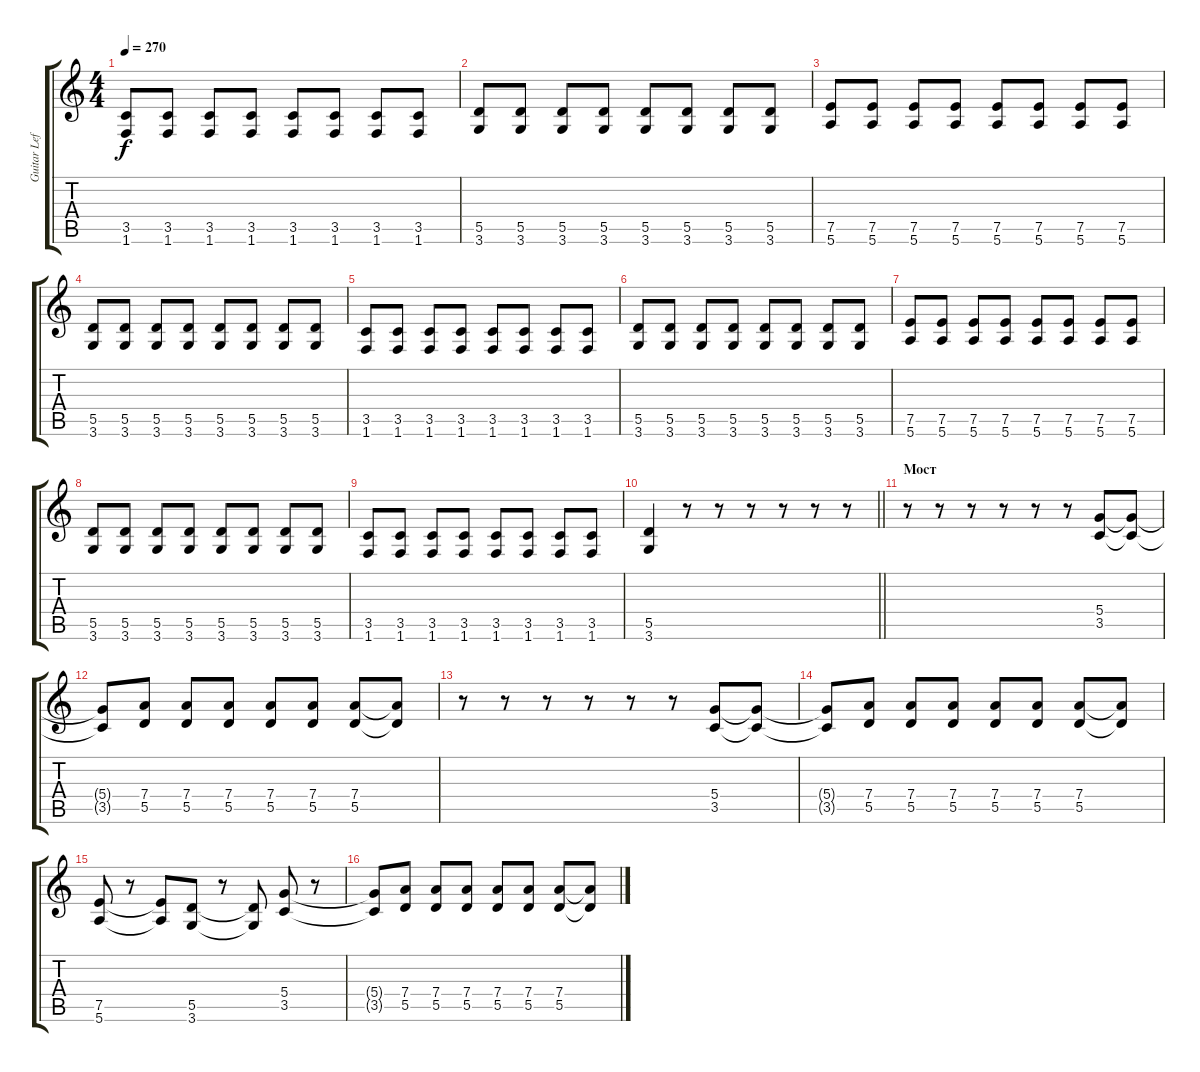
\track ("Guitar Left" "Guitar Lef") {instrument distortionguitar}
\staff {score tabs}
\tuning (E4 B3 G3 D3 A2 E2) {hide}
\ts (4 4)
\tempo 270
\clef g2
\ks c
(3.5 1.6).8{dy f} (3.5 1.6).8 (3.5 1.6).8 (3.5 1.6).8 (3.5 1.6).8 (3.5 1.6).8 (3.5 1.6).8 (3.5 1.6).8 |
(5.5 3.6).8 (5.5 3.6).8 (5.5 3.6).8 (5.5 3.6).8 (5.5 3.6).8 (5.5 3.6).8 (5.5 3.6).8 (5.5 3.6).8 |
(7.5 5.6).8 (7.5 5.6).8 (7.5 5.6).8 (7.5 5.6).8 (7.5 5.6).8 (7.5 5.6).8 (7.5 5.6).8 (7.5 5.6).8 |
(5.5 3.6).8 (5.5 3.6).8 (5.5 3.6).8 (5.5 3.6).8 (5.5 3.6).8 (5.5 3.6).8 (5.5 3.6).8 (5.5 3.6).8 |
(3.5 1.6).8 (3.5 1.6).8 (3.5 1.6).8 (3.5 1.6).8 (3.5 1.6).8 (3.5 1.6).8 (3.5 1.6).8 (3.5 1.6).8 |
(5.5 3.6).8 (5.5 3.6).8 (5.5 3.6).8 (5.5 3.6).8 (5.5 3.6).8 (5.5 3.6).8 (5.5 3.6).8 (5.5 3.6).8 |
(7.5 5.6).8 (7.5 5.6).8 (7.5 5.6).8 (7.5 5.6).8 (7.5 5.6).8 (7.5 5.6).8 (7.5 5.6).8 (7.5 5.6).8 |
(5.5 3.6).8 (5.5 3.6).8 (5.5 3.6).8 (5.5 3.6).8 (5.5 3.6).8 (5.5 3.6).8 (5.5 3.6).8 (5.5 3.6).8 |
(3.5 1.6).8 (3.5 1.6).8 (3.5 1.6).8 (3.5 1.6).8 (3.5 1.6).8 (3.5 1.6).8 (3.5 1.6).8 (3.5 1.6).8 |
\barLineRight lightlight
(5.5 3.6).4 r.8 r.8 r.8 r.8 r.8 r.8 |
\section ("" "Мост")
r.8 r.8 r.8 r.8 r.8 r.8 (5.4 3.5).8 (5.4{t} 3.5{t}).8 |
(5.4{t} 3.5{t}).8 (7.4 5.5).8 (7.4 5.5).8 (7.4 5.5).8 (7.4 5.5).8 (7.4 5.5).8 (7.4 5.5).8 (7.4{t} 5.5{t}).8 |
r.8 r.8 r.8 r.8 r.8 r.8 (5.4 3.5).8 (5.4{t} 3.5{t}).8 |
(5.4{t} 3.5{t}).8 (7.4 5.5).8 (7.4 5.5).8 (7.4 5.5).8 (7.4 5.5).8 (7.4 5.5).8 (7.4 5.5).8 (7.4{t} 5.5{t}).8 |
(7.5 5.6).8 r.8 (7.5{t} 5.6{t}).8 (5.5 3.6).8 r.8 (5.5{t} 3.6{t}).8 (5.4 3.5).8 r.8 |
(5.4{t} 3.5{t}).8 (7.4 5.5).8 (7.4 5.5).8 (7.4 5.5).8 (7.4 5.5).8 (7.4 5.5).8 (7.4 5.5).8 (7.4{t} 5.5{t}).8
